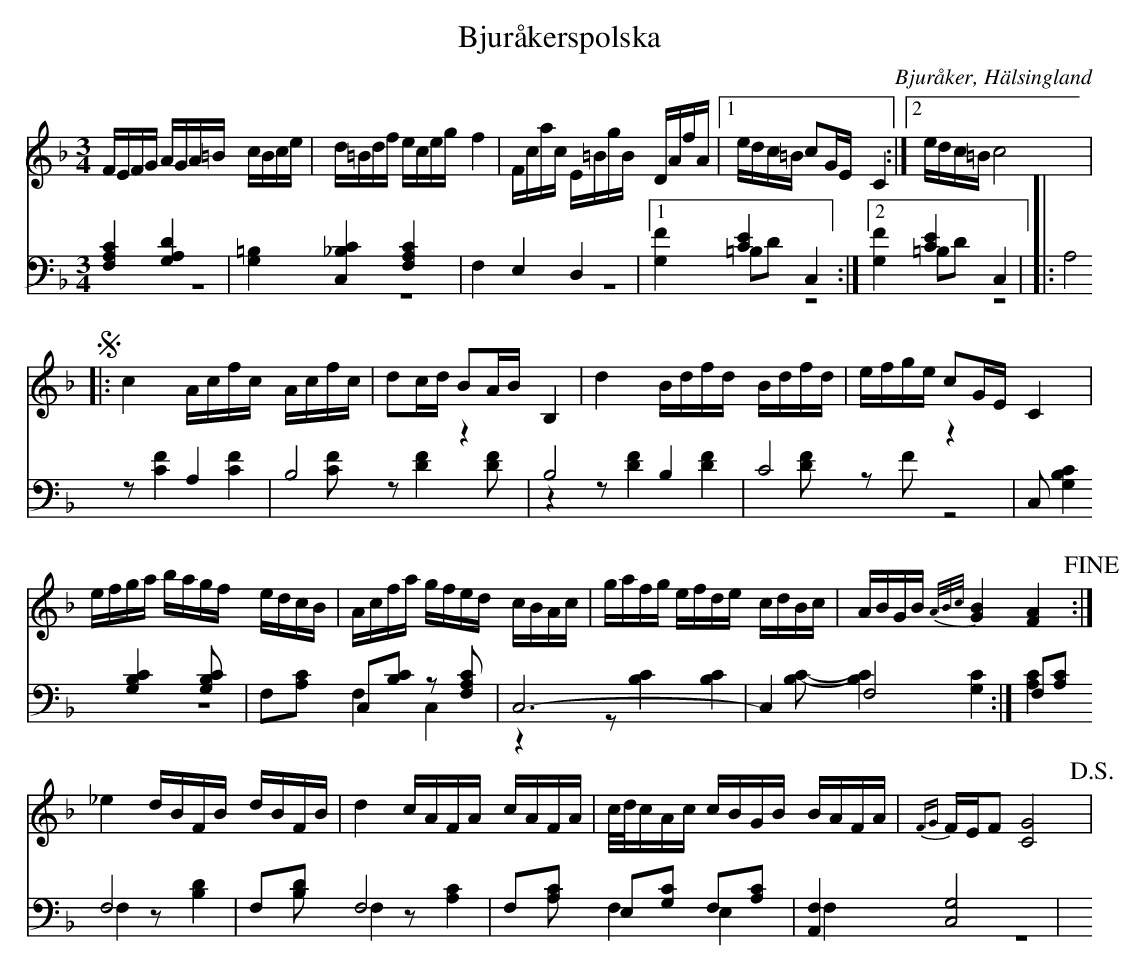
X:1
T: Bjuråkerspolska
O: Bjuråker, Hälsingland
M: 3/4
L: 1/16
K: F
V:1
V:2
V:3 merge
V:1
FEFG AGA=B cBce|d=Bdf eceg f4|Fcac E=BgB DAfA|1 edc=B c2GE C4:|2 edc=B c8 |
!segno! |:c4 Acfc Acfc|d2cd B2AB B,4|d4 Bdfd Bdfd|efge c2GE C4|
efga bagf edcB|Acfa gfed cBAc|gafg efde cdBc|ABGB {A/B/c/}[G4B4] [F4A4] !fine!:|
_e4 dBFB dBFB|d4 cAFA cAFA|c/d/cAc cBGB BAFA|{FG}FEF2 [C8G8] !D.S.!|
V:2 clef=bass
[F,4A,4C4] [G,4A,4D4]|[G,4=B,4] [C,4_B,4C4] [F,4A,4C4]|F,4 E,4 D,4|1 [G,4F4] [C4E4] C,4:|2 [G,4F4] [C4E4] C,4 |
|:A,8 A,4|B,8 z4|B,8  B,4|C8 z4|
C,2 [G,4B,4C4] [G,4B,4C4] [G,2B,2C2]|F,2[A,2C2] C,2[B,2C2] z2 [F,2A,2C2]|C,12-|C,4 F,8:|
F,2[A,2C2] F,8|F,2[B,2D2] F,8|F,2[A,2C2] E,2[G,2C2] F,2[A,2C2]|[A,,4F,4] [C,8G,8] |
V:3 clef=bass
z12|z12|z12|1 =B,2D2 z8:|2 =B,2D2 z8|
|:z2 [C4F4] [C4F4] [C2F2]|z2 [D4F4] [D2F2] z4|z2 [D4F4] [D4F4] [D2F2]|z2 F2 z8|
z12|F,4 C,4 z4|z2 [B,4C4] [B,4C4] [B,2C2]-|[B,4C4] [G,4C4] [A,4C4]:|
F,4 z2 [B,4D4] [B,2D2]|F,4 z2 [A,4C4] [A,2C2]|F,4 E,4 F,4|z12|
